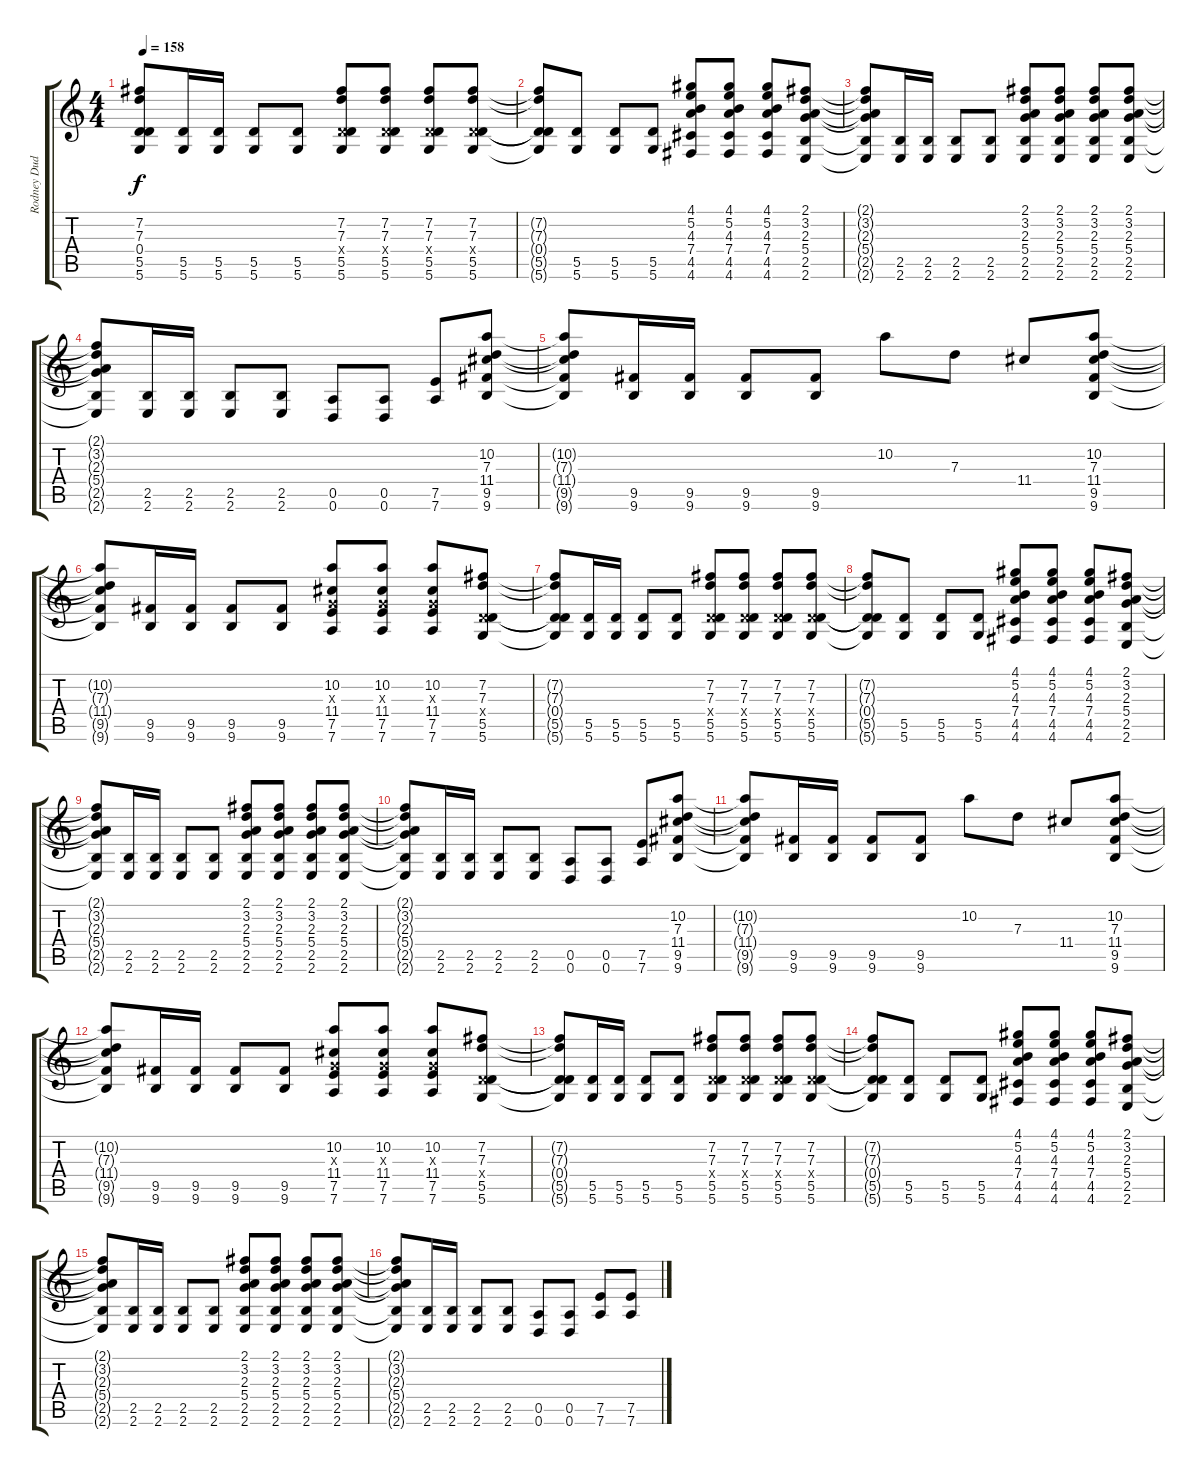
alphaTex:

\track ("Rodney Dudum" "Rodney Dud") {instrument distortionguitar}
\staff {score tabs}
\tuning (E4 B3 G3 D3 A2 D2) {hide}
\ts (4 4)
\tempo 158
\clef g2
\ks c
(7.2{t} 7.3{t} 0.4{t} 5.5{t} 5.6{t}).8{dy f} (5.5 5.6).16 (5.5 5.6).16 (5.5 5.6).8 (5.5 5.6).8 (7.2 7.3 0.4{x} 5.5 5.6).8 (7.2 7.3 0.4{x} 5.5 5.6).8 (7.2 7.3 0.4{x} 5.5 5.6).8 (7.2 7.3 0.4{x} 5.5 5.6).8 |
(7.2{t} 7.3{t} 0.4{t} 5.5{t} 5.6{t}).8 (5.5 5.6).8 (5.5 5.6).8 (5.5 5.6).8 (4.1 5.2 4.3 7.4 4.5 4.6).8 (4.1 5.2 4.3 7.4 4.5 4.6).8 (4.1 5.2 4.3 7.4 4.5 4.6).8 (2.1 3.2 2.3 5.4 2.5 2.6).8 |
(2.1{t} 3.2{t} 2.3{t} 5.4{t} 2.5{t} 2.6{t}).8 (2.5 2.6).16 (2.5 2.6).16 (2.5 2.6).8 (2.5 2.6).8 (2.1 3.2 2.3 5.4 2.5 2.6).8 (2.1 3.2 2.3 5.4 2.5 2.6).8 (2.1 3.2 2.3 5.4 2.5 2.6).8 (2.1 3.2 2.3 5.4 2.5 2.6).8 |
(2.1{t} 3.2{t} 2.3{t} 5.4{t} 2.5{t} 2.6{t}).8 (2.5 2.6).16 (2.5 2.6).16 (2.5 2.6).8 (2.5 2.6).8 (0.5 0.6).8 (0.5 0.6).8 (7.5 7.6).8 (10.2 7.3 11.4 9.5 9.6).8 |
(10.2{t} 7.3{t} 11.4{t} 9.5{t} 9.6{t}).8 (9.5 9.6).16 (9.5 9.6).16 (9.5 9.6).8 (9.5 9.6).8 10.2.8 7.3.8 11.4.8 (10.2 7.3 11.4 9.5 9.6).8 |
(10.2{t} 7.3{t} 11.4{t} 9.5{t} 9.6{t}).8 (9.5 9.6).16 (9.5 9.6).16 (9.5 9.6).8 (9.5 9.6).8 (10.2 0.3{x} 11.4 7.5 7.6).8 (10.2 0.3{x} 11.4 7.5 7.6).8 (10.2 0.3{x} 11.4 7.5 7.6).8 (7.2 7.3 0.4{x} 5.5 5.6).8 |
(7.2{t} 7.3{t} 0.4{t} 5.5{t} 5.6{t}).8 (5.5 5.6).16 (5.5 5.6).16 (5.5 5.6).8 (5.5 5.6).8 (7.2 7.3 0.4{x} 5.5 5.6).8 (7.2 7.3 0.4{x} 5.5 5.6).8 (7.2 7.3 0.4{x} 5.5 5.6).8 (7.2 7.3 0.4{x} 5.5 5.6).8 |
(7.2{t} 7.3{t} 0.4{t} 5.5{t} 5.6{t}).8 (5.5 5.6).8 (5.5 5.6).8 (5.5 5.6).8 (4.1 5.2 4.3 7.4 4.5 4.6).8 (4.1 5.2 4.3 7.4 4.5 4.6).8 (4.1 5.2 4.3 7.4 4.5 4.6).8 (2.1 3.2 2.3 5.4 2.5 2.6).8 |
(2.1{t} 3.2{t} 2.3{t} 5.4{t} 2.5{t} 2.6{t}).8 (2.5 2.6).16 (2.5 2.6).16 (2.5 2.6).8 (2.5 2.6).8 (2.1 3.2 2.3 5.4 2.5 2.6).8 (2.1 3.2 2.3 5.4 2.5 2.6).8 (2.1 3.2 2.3 5.4 2.5 2.6).8 (2.1 3.2 2.3 5.4 2.5 2.6).8 |
(2.1{t} 3.2{t} 2.3{t} 5.4{t} 2.5{t} 2.6{t}).8 (2.5 2.6).16 (2.5 2.6).16 (2.5 2.6).8 (2.5 2.6).8 (0.5 0.6).8 (0.5 0.6).8 (7.5 7.6).8 (10.2 7.3 11.4 9.5 9.6).8 |
(10.2{t} 7.3{t} 11.4{t} 9.5{t} 9.6{t}).8 (9.5 9.6).16 (9.5 9.6).16 (9.5 9.6).8 (9.5 9.6).8 10.2.8 7.3.8 11.4.8 (10.2 7.3 11.4 9.5 9.6).8 |
(10.2{t} 7.3{t} 11.4{t} 9.5{t} 9.6{t}).8 (9.5 9.6).16 (9.5 9.6).16 (9.5 9.6).8 (9.5 9.6).8 (10.2 0.3{x} 11.4 7.5 7.6).8 (10.2 0.3{x} 11.4 7.5 7.6).8 (10.2 0.3{x} 11.4 7.5 7.6).8 (7.2 7.3 0.4{x} 5.5 5.6).8 |
(7.2{t} 7.3{t} 0.4{t} 5.5{t} 5.6{t}).8 (5.5 5.6).16 (5.5 5.6).16 (5.5 5.6).8 (5.5 5.6).8 (7.2 7.3 0.4{x} 5.5 5.6).8 (7.2 7.3 0.4{x} 5.5 5.6).8 (7.2 7.3 0.4{x} 5.5 5.6).8 (7.2 7.3 0.4{x} 5.5 5.6).8 |
(7.2{t} 7.3{t} 0.4{t} 5.5{t} 5.6{t}).8 (5.5 5.6).8 (5.5 5.6).8 (5.5 5.6).8 (4.1 5.2 4.3 7.4 4.5 4.6).8 (4.1 5.2 4.3 7.4 4.5 4.6).8 (4.1 5.2 4.3 7.4 4.5 4.6).8 (2.1 3.2 2.3 5.4 2.5 2.6).8 |
(2.1{t} 3.2{t} 2.3{t} 5.4{t} 2.5{t} 2.6{t}).8 (2.5 2.6).16 (2.5 2.6).16 (2.5 2.6).8 (2.5 2.6).8 (2.1 3.2 2.3 5.4 2.5 2.6).8 (2.1 3.2 2.3 5.4 2.5 2.6).8 (2.1 3.2 2.3 5.4 2.5 2.6).8 (2.1 3.2 2.3 5.4 2.5 2.6).8 |
(2.1{t} 3.2{t} 2.3{t} 5.4{t} 2.5{t} 2.6{t}).8 (2.5 2.6).16 (2.5 2.6).16 (2.5 2.6).8 (2.5 2.6).8 (0.5 0.6).8 (0.5 0.6).8 (7.5 7.6).8 (7.5 7.6).8
